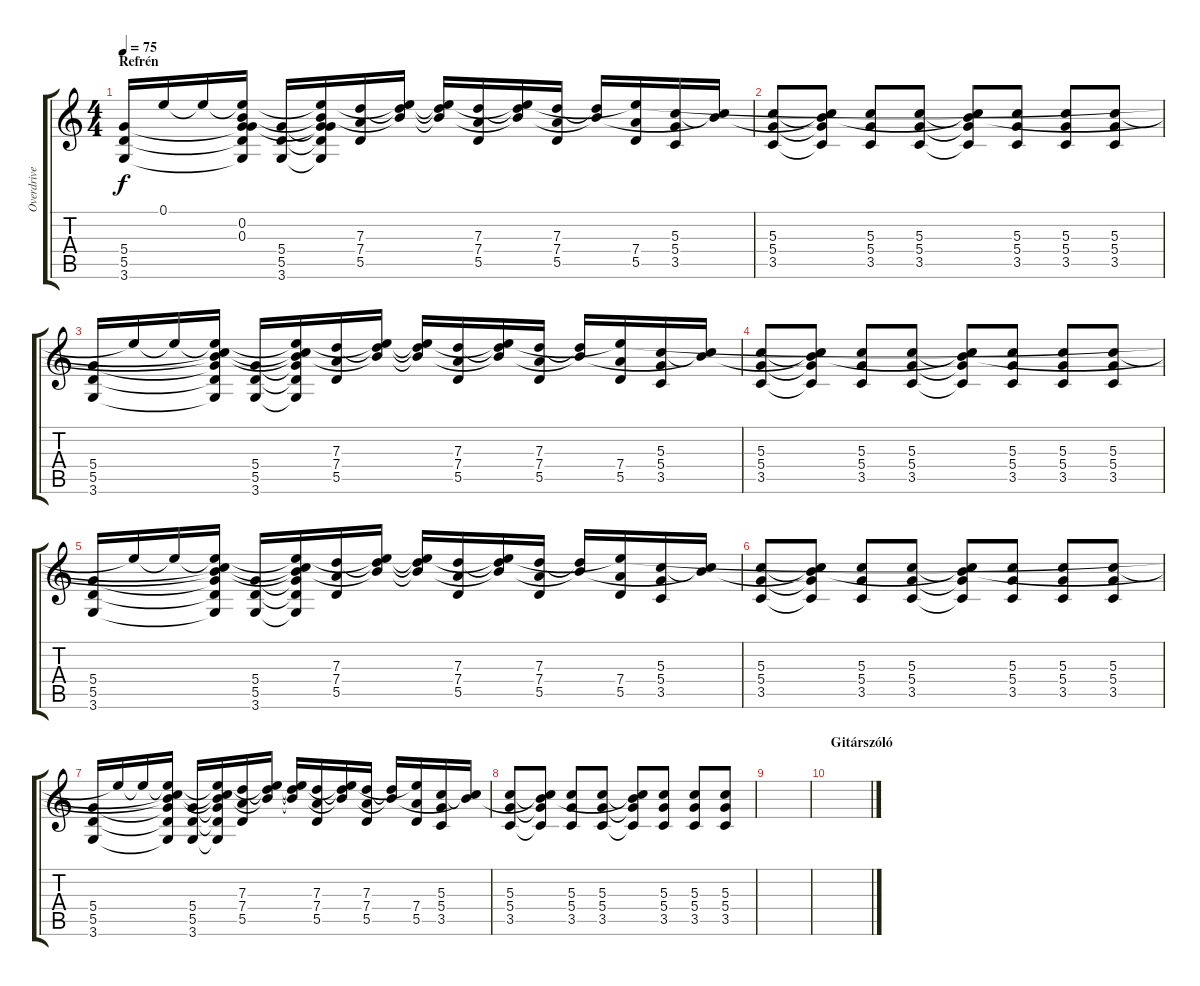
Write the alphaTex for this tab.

\track ("Overdrive Gitár" "Overdrive ") {instrument overdrivenguitar}
\staff {score tabs}
\tuning (E4 B3 G3 D3 A2 E2) {hide}
\ts (4 4)
\section ("" "Refrén")
\tempo 75
\clef g2
\ks c
(5.4 5.5 3.6).16{dy f} 0.1.16 0.1{t}.16 (0.1{t} 0.2 0.3 5.4{t} 5.5{t} 3.6{t}).16 (5.4 5.5 3.6).16 (0.1{t} 0.2{t} 0.3{t} 5.4{t} 5.5{t} 3.6{t}).16 (7.3 7.4 5.5).16 (0.1{t} 0.2{t} 7.3{t}).16 (0.1{t} 0.2{t} 7.3{t}).16 (7.3 7.4 5.5).16 (0.1{t} 0.2{t} 7.3{t}).16 (7.3 7.4 5.5).16 (0.2{t} 7.3{t}).16 (0.1{t} 7.4 5.5).16 (5.3 5.4 3.5).16 (0.2{t} 5.3{t}).16 |
(5.3 5.4 3.5).8 (0.2{t} 5.3{t} 5.4{t} 3.5{t}).8 (5.3 5.4 3.5).8 (5.3 5.4 3.5).8 (0.2{t} 5.3{t} 5.4{t} 3.5{t}).8 (5.3 5.4 3.5).8 (5.3 5.4 3.5).8 (5.3 5.4 3.5).8 |
(5.4 5.5 3.6).16 0.1{t}.16 0.1{t}.16 (0.1{t} 0.2{t} 5.3{t} 5.4{t} 5.5{t} 3.6{t}).16 (5.4 5.5 3.6).16 (0.1{t} 0.2{t} 5.3{t} 5.4{t} 5.5{t} 3.6{t}).16 (7.3 7.4 5.5).16 (0.1{t} 0.2{t} 7.3{t}).16 (0.1{t} 0.2{t} 7.3{t}).16 (7.3 7.4 5.5).16 (0.1{t} 0.2{t} 7.3{t}).16 (7.3 7.4 5.5).16 (0.2{t} 7.3{t}).16 (0.1{t} 7.4 5.5).16 (5.3 5.4 3.5).16 (0.2{t} 5.3{t}).16 |
(5.3 5.4 3.5).8 (0.2{t} 5.3{t} 5.4{t} 3.5{t}).8 (5.3 5.4 3.5).8 (5.3 5.4 3.5).8 (0.2{t} 5.3{t} 5.4{t} 3.5{t}).8 (5.3 5.4 3.5).8 (5.3 5.4 3.5).8 (5.3 5.4 3.5).8 |
(5.4 5.5 3.6).16 0.1{t}.16 0.1{t}.16 (0.1{t} 0.2{t} 5.3{t} 5.4{t} 5.5{t} 3.6{t}).16 (5.4 5.5 3.6).16 (0.1{t} 0.2{t} 5.3{t} 5.4{t} 5.5{t} 3.6{t}).16 (7.3 7.4 5.5).16 (0.1{t} 0.2{t} 7.3{t}).16 (0.1{t} 0.2{t} 7.3{t}).16 (7.3 7.4 5.5).16 (0.1{t} 0.2{t} 7.3{t}).16 (7.3 7.4 5.5).16 (0.2{t} 7.3{t}).16 (0.1{t} 7.4 5.5).16 (5.3 5.4 3.5).16 (0.2{t} 5.3{t}).16 |
(5.3 5.4 3.5).8 (0.2{t} 5.3{t} 5.4{t} 3.5{t}).8 (5.3 5.4 3.5).8 (5.3 5.4 3.5).8 (0.2{t} 5.3{t} 5.4{t} 3.5{t}).8 (5.3 5.4 3.5).8 (5.3 5.4 3.5).8 (5.3 5.4 3.5).8 |
(5.4 5.5 3.6).16 0.1{t}.16 0.1{t}.16 (0.1{t} 0.2{t} 5.3{t} 5.4{t} 5.5{t} 3.6{t}).16 (5.4 5.5 3.6).16 (0.1{t} 0.2{t} 5.3{t} 5.4{t} 5.5{t} 3.6{t}).16 (7.3 7.4 5.5).16 (0.1{t} 0.2{t} 7.3{t}).16 (0.1{t} 0.2{t} 7.3{t}).16 (7.3 7.4 5.5).16 (0.1{t} 0.2{t} 7.3{t}).16 (7.3 7.4 5.5).16 (0.2{t} 7.3{t}).16 (0.1{t} 7.4 5.5).16 (5.3 5.4 3.5).16 (0.2{t} 5.3{t}).16 |
(5.3 5.4 3.5).8 (0.2{t} 5.3{t} 5.4{t} 3.5{t}).8 (5.3 5.4 3.5).8 (5.3 5.4 3.5).8 (0.2{t} 5.3{t} 5.4{t} 3.5{t}).8 (5.3 5.4 3.5).8 (5.3 5.4 3.5).8 (5.3 5.4 3.5).8 |
|
\section ("" "Gitárszóló")
